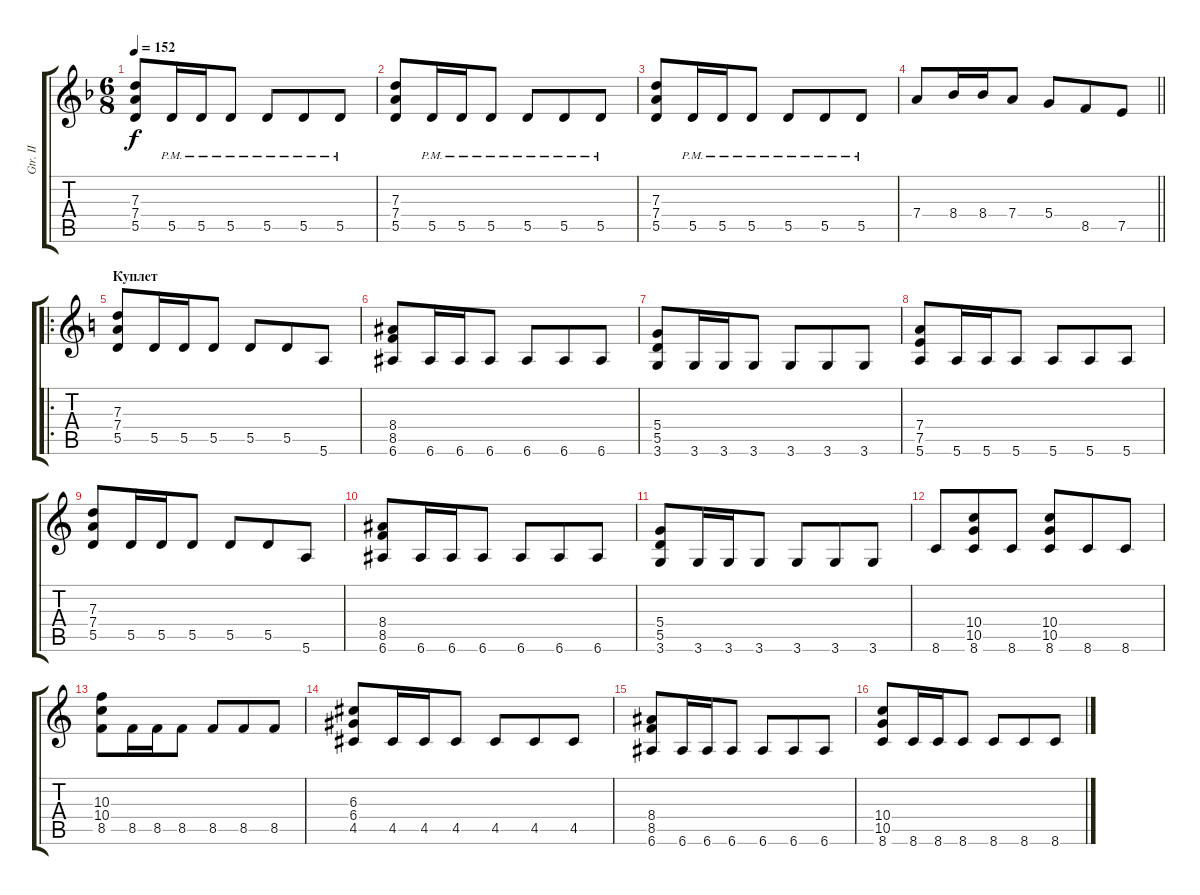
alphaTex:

\track ("Gtr. II" "Gtr. II") {instrument distortionguitar}
\staff {score tabs}
\tuning (E4 B3 G3 D3 A2 E2) {hide}
\ts (6 8)
\tempo 152
\clef g2
\ks f
(7.3 7.4 5.5).8{dy f} 5.5{pm}.16 5.5{pm}.16 5.5{pm}.8 5.5{pm}.8 5.5{pm}.8 5.5{pm}.8 |
(7.3 7.4 5.5).8 5.5{pm}.16 5.5{pm}.16 5.5{pm}.8 5.5{pm}.8 5.5{pm}.8 5.5{pm}.8 |
(7.3 7.4 5.5).8 5.5{pm}.16 5.5{pm}.16 5.5{pm}.8 5.5{pm}.8 5.5{pm}.8 5.5{pm}.8 |
\barLineRight lightlight
7.4.8 8.4.16 8.4.16 7.4.8 5.4.8 8.5.8 7.5.8 |
\ro
\section ("" "Куплет ")
\ks c
(7.3 7.4 5.5).8 5.5.16 5.5.16 5.5.8 5.5.8 5.5.8 5.6.8 |
(8.4 8.5 6.6).8 6.6.16 6.6.16 6.6.8 6.6.8 6.6.8 6.6.8 |
(5.4 5.5 3.6).8 3.6.16 3.6.16 3.6.8 3.6.8 3.6.8 3.6.8 |
(7.4 7.5 5.6).8 5.6.16 5.6.16 5.6.8 5.6.8 5.6.8 5.6.8 |
(7.3 7.4 5.5).8 5.5.16 5.5.16 5.5.8 5.5.8 5.5.8 5.6.8 |
(8.4 8.5 6.6).8 6.6.16 6.6.16 6.6.8 6.6.8 6.6.8 6.6.8 |
(5.4 5.5 3.6).8 3.6.16 3.6.16 3.6.8 3.6.8 3.6.8 3.6.8 |
8.6.8 (10.4 10.5 8.6).8 8.6.8 (10.4 10.5 8.6).8 8.6.8 8.6.8 |
(10.3 10.4 8.5).8 8.5.16 8.5.16 8.5.8 8.5.8 8.5.8 8.5.8 |
(6.3 6.4 4.5).8 4.5.16 4.5.16 4.5.8 4.5.8 4.5.8 4.5.8 |
(8.4 8.5 6.6).8 6.6.16 6.6.16 6.6.8 6.6.8 6.6.8 6.6.8 |
(10.4 10.5 8.6).8 8.6.16 8.6.16 8.6.8 8.6.8 8.6.8 8.6.8
